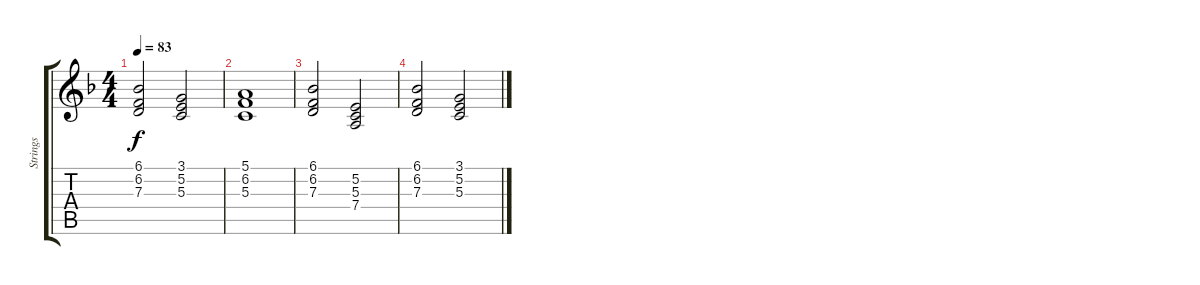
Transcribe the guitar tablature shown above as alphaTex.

\track ("Strings" "Strings") {instrument stringensemble1}
\staff {score tabs}
\tuning (E4 B3 G3 D3 A2 E2) {hide}
\ts (4 4)
\tempo 83
\clef g2
\ks dminor
(6.1 6.2 7.3).2{dy f} (3.1 5.2 5.3).2 |
(5.1 6.2 5.3).1 |
(6.1 6.2 7.3).2 (5.2 5.3 7.4).2 |
(6.1 6.2 7.3).2 (3.1 5.2 5.3).2
